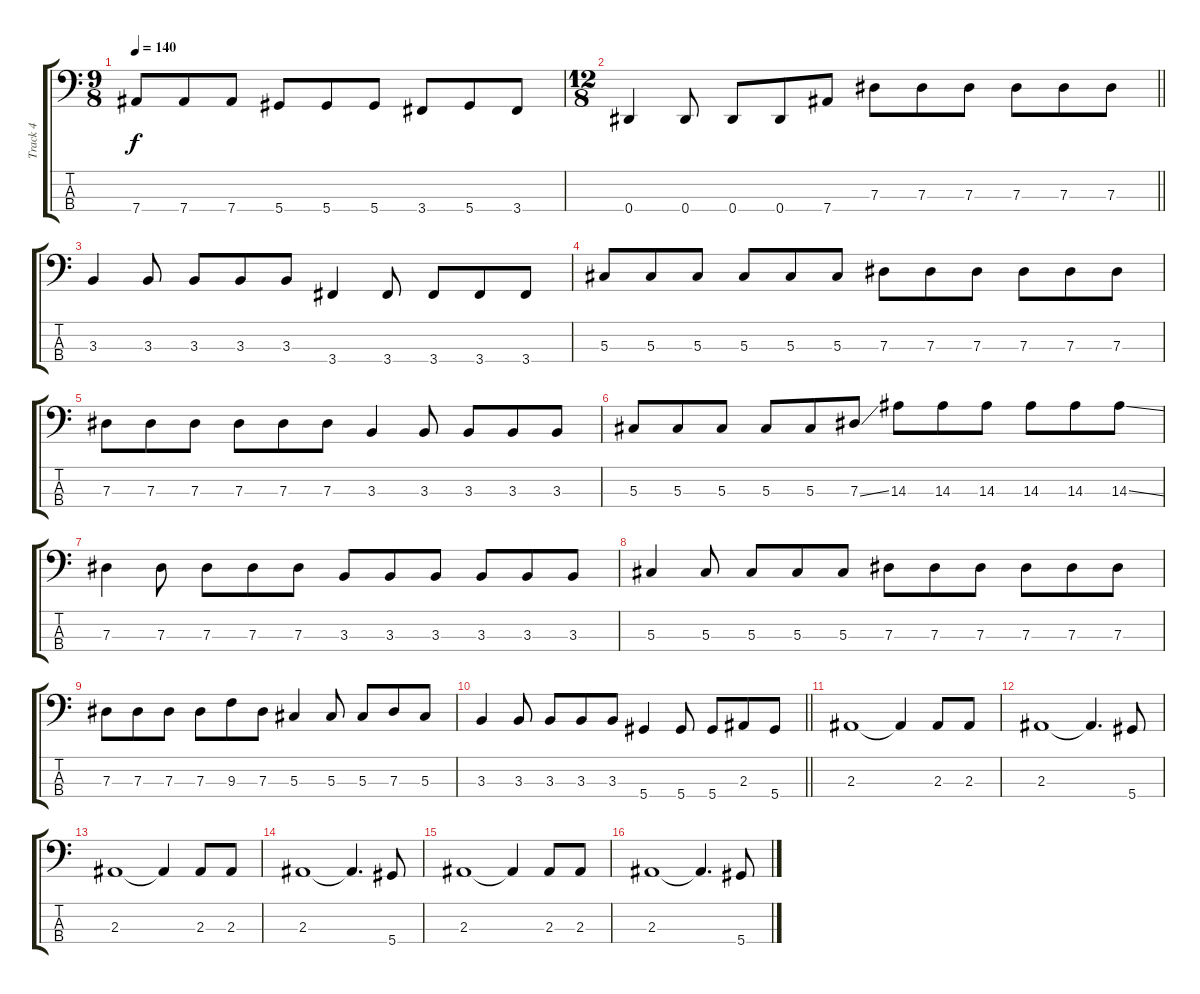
\track ("Track 4" "Track 4") {instrument electricbasspick}
\staff {score tabs}
\tuning (Gb2 Db2 Ab1 Eb1) {hide}
\ts (9 8)
\tempo 140
\clef f4
\ks c
7.4.8{dy f} 7.4.8 7.4.8 5.4.8 5.4.8 5.4.8 3.4.8 5.4.8 3.4.8 |
\ts (12 8)
\barLineRight lightlight
0.4.4 0.4.8 0.4.8 0.4.8 7.4.8 7.3.8 7.3.8 7.3.8 7.3.8 7.3.8 7.3.8 |
3.3.4 3.3.8 3.3.8 3.3.8 3.3.8 3.4.4 3.4.8 3.4.8 3.4.8 3.4.8 |
5.3.8 5.3.8 5.3.8 5.3.8 5.3.8 5.3.8 7.3.8 7.3.8 7.3.8 7.3.8 7.3.8 7.3.8 |
7.3.8 7.3.8 7.3.8 7.3.8 7.3.8 7.3.8 3.3.4 3.3.8 3.3.8 3.3.8 3.3.8 |
5.3.8 5.3.8 5.3.8 5.3.8 5.3.8 7.3{ss}.8 14.3.8 14.3.8 14.3.8 14.3.8 14.3.8 14.3{ss}.8 |
7.3.4 7.3.8 7.3.8 7.3.8 7.3.8 3.3.8 3.3.8 3.3.8 3.3.8 3.3.8 3.3.8 |
5.3.4 5.3.8 5.3.8 5.3.8 5.3.8 7.3.8 7.3.8 7.3.8 7.3.8 7.3.8 7.3.8 |
7.3.8 7.3.8 7.3.8 7.3.8 9.3.8 7.3.8 5.3.4 5.3.8 5.3.8 7.3.8 5.3.8 |
\barLineRight lightlight
3.3.4 3.3.8 3.3.8 3.3.8 3.3.8 5.4.4 5.4.8 5.4.8 2.3.8 5.4.8 |
2.3.1 2.3{t}.4 2.3.8 2.3.8 |
2.3.1 2.3{t}.4{d} 5.4.8 |
2.3.1 2.3{t}.4 2.3.8 2.3.8 |
2.3.1 2.3{t}.4{d} 5.4.8 |
2.3.1 2.3{t}.4 2.3.8 2.3.8 |
2.3.1 2.3{t}.4{d} 5.4.8
